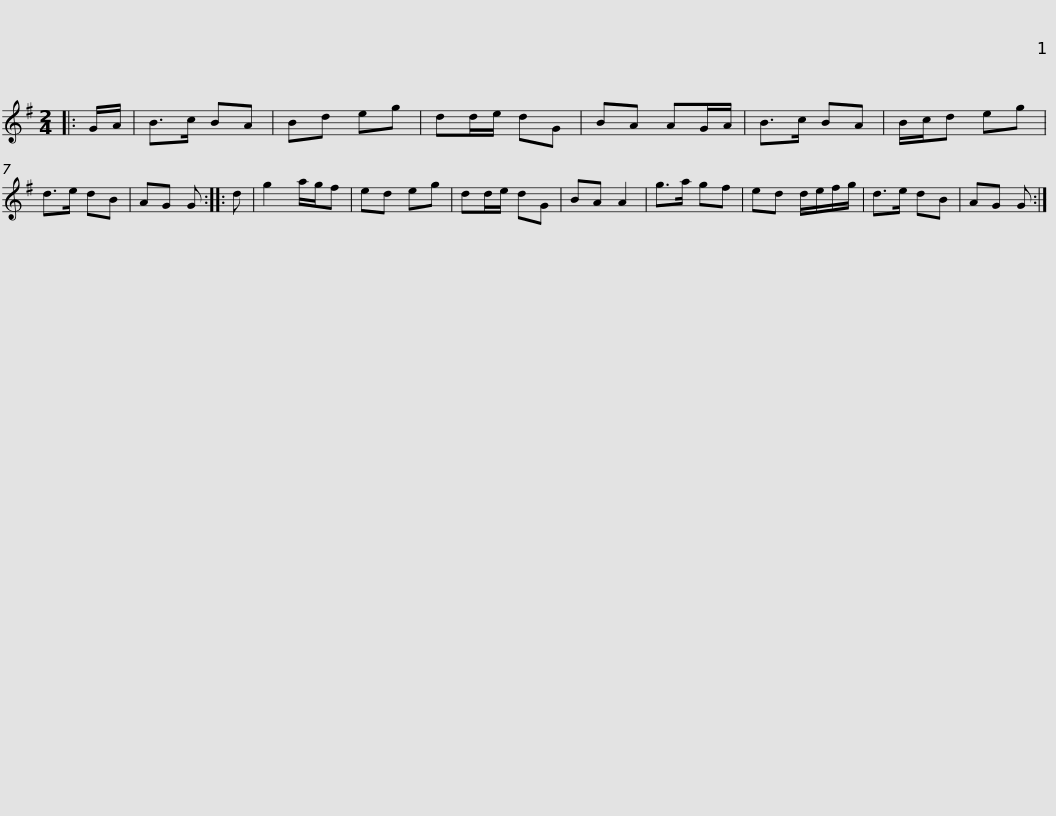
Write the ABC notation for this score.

X:1
L:1/8
M:2/4
I:linebreak $
K:G
V:1 treble
V:1
|: G/A/ | B>c BA | Bd eg | dd/e/ dG | BA AG/A/ | %5
 B>c BA | B/c/d eg | d>e dB | AG G :: d |$ %10
 g2 a/g/f | ed eg | dd/e/ dG | BA A2 | g>a gf | %15
 ed d/e/f/g/ | d>e dB | AG G :| %18
